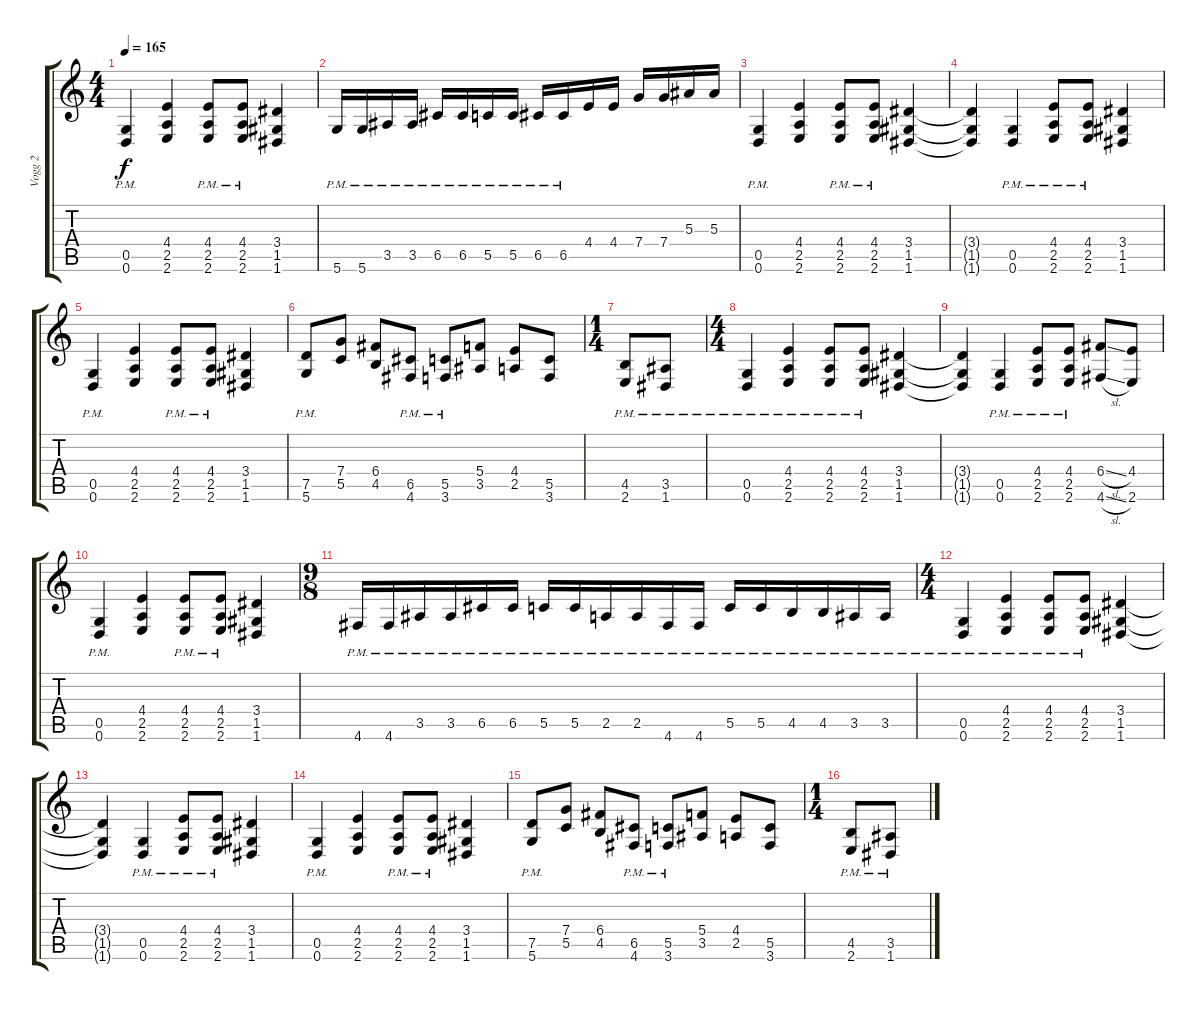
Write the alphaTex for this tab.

\track ("Vogg 2" "Vogg 2") {instrument distortionguitar}
\staff {score tabs}
\tuning (D4 A3 F3 C3 G2 D2) {hide}
\ts (4 4)
\tempo 165
\clef g2
\ks c
(0.5{pm} 0.6{pm}).4{dy f} (4.4 2.5 2.6).4 (4.4{pm} 2.5{pm} 2.6{pm}).8 (4.4{pm} 2.5{pm} 2.6{pm}).8 (3.4 1.5 1.6).4 |
5.6{pm}.16 5.6{pm}.16 3.5{pm}.16 3.5{pm}.16 6.5{pm}.16 6.5{pm}.16 5.5{pm}.16 5.5{pm}.16 6.5{pm}.16 6.5{pm}.16 4.4.16 4.4.16 7.4.16 7.4.16 5.3.16 5.3.16 |
(0.5{pm} 0.6{pm}).4 (4.4 2.5 2.6).4 (4.4{pm} 2.5{pm} 2.6{pm}).8 (4.4{pm} 2.5{pm} 2.6{pm}).8 (3.4 1.5 1.6).4 |
(3.4{t} 1.5{t} 1.6{t}).4 (0.5{pm} 0.6{pm}).4 (4.4{pm} 2.5{pm} 2.6{pm}).8 (4.4{pm} 2.5{pm} 2.6{pm}).8 (3.4 1.5 1.6).4 |
(0.5{pm} 0.6{pm}).4 (4.4 2.5 2.6).4 (4.4{pm} 2.5{pm} 2.6{pm}).8 (4.4{pm} 2.5{pm} 2.6{pm}).8 (3.4 1.5 1.6).4 |
(7.5{pm} 5.6{pm}).8 (7.4 5.5).8 (6.4 4.5).8 (6.5{pm} 4.6{pm}).8 (5.5{pm} 3.6{pm}).8 (5.4 3.5).8 (4.4 2.5).8 (5.5 3.6).8 |
\ts (1 4)
(4.5{pm} 2.6{pm}).8 (3.5{pm} 1.6{pm}).8 |
\ts (4 4)
(0.5{pm} 0.6{pm}).4 (4.4{pm} 2.5{pm} 2.6{pm}).4 (4.4{pm} 2.5{pm} 2.6{pm}).8 (4.4{pm} 2.5{pm} 2.6{pm}).8 (3.4 1.5 1.6).4 |
(3.4{t} 1.5{t} 1.6{t}).4 (0.5{pm} 0.6{pm}).4 (4.4{pm} 2.5{pm} 2.6{pm}).8 (4.4{pm} 2.5{pm} 2.6{pm}).8 (6.4{sl} 4.6{sl}).8 (4.4 2.6).8 |
(0.5{pm} 0.6{pm}).4 (4.4 2.5 2.6).4 (4.4{pm} 2.5{pm} 2.6{pm}).8 (4.4{pm} 2.5{pm} 2.6{pm}).8 (3.4 1.5 1.6).4 |
\ts (9 8)
4.6{pm}.16 4.6{pm}.16 3.5{pm}.16 3.5{pm}.16 6.5{pm}.16 6.5{pm}.16 5.5{pm}.16 5.5{pm}.16 2.5{pm}.16 2.5{pm}.16 4.6{pm}.16 4.6{pm}.16 5.5{pm}.16 5.5{pm}.16 4.5{pm}.16 4.5{pm}.16 3.5{pm}.16 3.5{pm}.16 |
\ts (4 4)
(0.5{pm} 0.6{pm}).4 (4.4{pm} 2.5{pm} 2.6{pm}).4 (4.4{pm} 2.5{pm} 2.6{pm}).8 (4.4{pm} 2.5{pm} 2.6{pm}).8 (3.4 1.5 1.6).4 |
(3.4{t} 1.5{t} 1.6{t}).4 (0.5{pm} 0.6{pm}).4 (4.4{pm} 2.5{pm} 2.6{pm}).8 (4.4{pm} 2.5{pm} 2.6{pm}).8 (3.4 1.5 1.6).4 |
(0.5{pm} 0.6{pm}).4 (4.4 2.5 2.6).4 (4.4{pm} 2.5{pm} 2.6{pm}).8 (4.4{pm} 2.5{pm} 2.6{pm}).8 (3.4 1.5 1.6).4 |
(7.5{pm} 5.6{pm}).8 (7.4 5.5).8 (6.4 4.5).8 (6.5{pm} 4.6{pm}).8 (5.5{pm} 3.6{pm}).8 (5.4 3.5).8 (4.4 2.5).8 (5.5 3.6).8 |
\ts (1 4)
(4.5{pm} 2.6{pm}).8 (3.5{pm} 1.6{pm}).8
